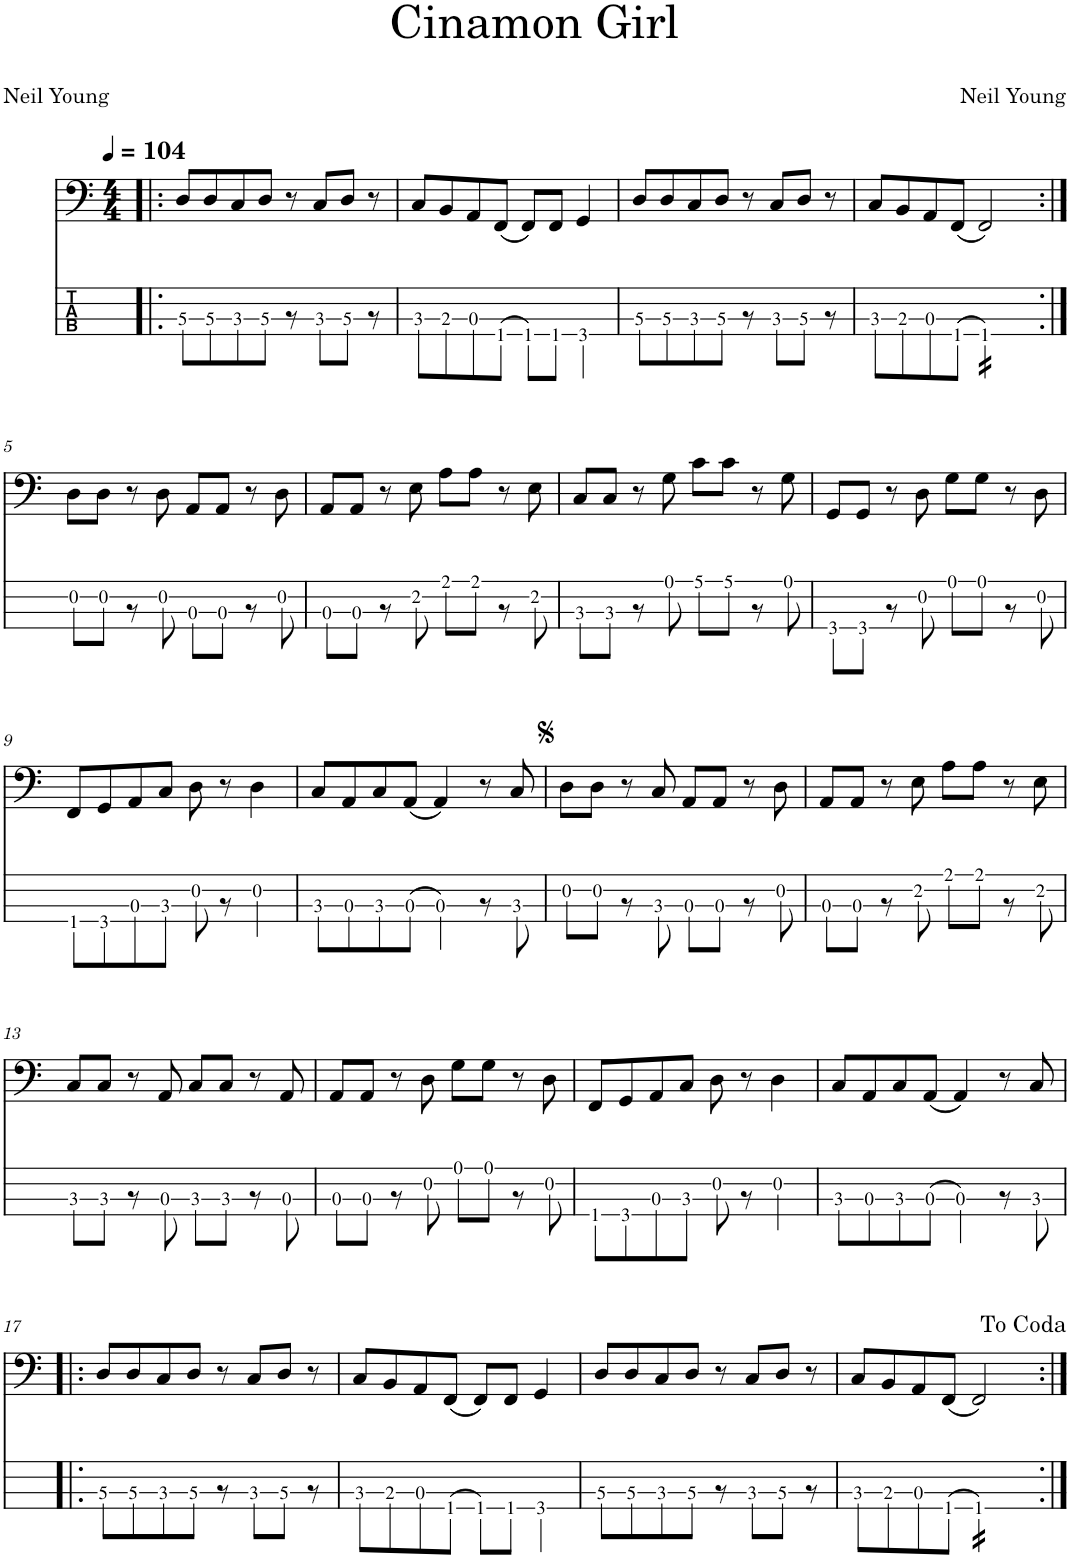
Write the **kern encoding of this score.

**kern	**kern
*part1	*part1
*staff2	*staff1
*I"Electric Bass	*
*I'El. B.	*
*stria4	*
*	*clefF4
*Trd7c12	*Trd7c12
*k[]	*k[]
*M4/4	*M4/4
*MM104	*MM104
=1!|:	=1!|:
8D\L	8D/L
8D\	8D/
8C\	8C/
8D\J	8D/J
8r	8r
8C\L	8C/L
8D\J	8D/J
8r	8r
=2	=2
8C\L	8C/L
8BB\	8BB/
8AA\	8AA/
8FF\J	(8FF/J
8FF\L	8FF/L)
8FF\J	8FF/J
4GG\	4GG/
=3	=3
8D\L	8D/L
8D\	8D/
8C\	8C/
8D\J	8D/J
8r	8r
8C\L	8C/L
8D\J	8D/J
8r	8r
=4	=4
8C\L	8C/L
8BB\	8BB/
8AA\	8AA/
8FF\J	(8FF/J
2FF\	2FF/)
!!LO:LB:g=z
=5:|!	=5:|!
8D\L	8D\L
8D\J	8D\J
8r	8r
8D\	8D\
8AA\L	8AA/L
8AA\J	8AA/J
8r	8r
8D\	8D\
=6	=6
8AA\L	8AA/L
8AA\J	8AA/J
8r	8r
8E\	8E\
8A\L	8A\L
8A\J	8A\J
8r	8r
8E\	8E\
=7	=7
8C\L	8C/L
8C\J	8C/J
8r	8r
8G\	8G\
8c\L	8c\L
8c\J	8c\J
8r	8r
8G\	8G\
=8	=8
8GG\L	8GG/L
8GG\J	8GG/J
8r	8r
8D\	8D\
8G\L	8G\L
8G\J	8G\J
8r	8r
8D\	8D\
!!LO:LB:g=z
=9	=9
8FF\L	8FF/L
8GG\	8GG/
8AA\	8AA/
8C\J	8C/J
8D\	8D\
8r	8r
4D\	4D\
=10	=10
8C\L	8C/L
8AA\	8AA/
8C\	8C/
8AA\J	(8AA/J
4AA\	4AA/)
8r	8r
8C\	8C/
=11	=11
8D\L	8D\L
8D\J	8D\J
8r	8r
8C\	8C/
8AA\L	8AA/L
8AA\J	8AA/J
8r	8r
8D\	8D\
=12	=12
8AA\L	8AA/L
8AA\J	8AA/J
8r	8r
8E\	8E\
8A\L	8A\L
8A\J	8A\J
8r	8r
8E\	8E\
!!LO:LB:g=z
=13	=13
8C\L	8C/L
8C\J	8C/J
8r	8r
8AA\	8AA/
8C\L	8C/L
8C\J	8C/J
8r	8r
8AA\	8AA/
=14	=14
8AA\L	8AA/L
8AA\J	8AA/J
8r	8r
8D\	8D\
8G\L	8G\L
8G\J	8G\J
8r	8r
8D\	8D\
=15	=15
8FF\L	8FF/L
8GG\	8GG/
8AA\	8AA/
8C\J	8C/J
8D\	8D\
8r	8r
4D\	4D\
=16	=16
8C\L	8C/L
8AA\	8AA/
8C\	8C/
8AA\J	(8AA/J
4AA\	4AA/)
8r	8r
8C\	8C/
!!LO:LB:g=z
=17!|:	=17!|:
8D\L	8D/L
8D\	8D/
8C\	8C/
8D\J	8D/J
8r	8r
8C\L	8C/L
8D\J	8D/J
8r	8r
=18	=18
8C\L	8C/L
8BB\	8BB/
8AA\	8AA/
8FF\J	(8FF/J
8FF\L	8FF/L)
8FF\J	8FF/J
4GG\	4GG/
=19	=19
8D\L	8D/L
8D\	8D/
8C\	8C/
8D\J	8D/J
8r	8r
8C\L	8C/L
8D\J	8D/J
8r	8r
=20	=20
8C\L	8C/L
8BB\	8BB/
8AA\	8AA/
8FF\J	(8FF/J
2FF\	2FF/)
=:|!	=:|!
*-	*-
